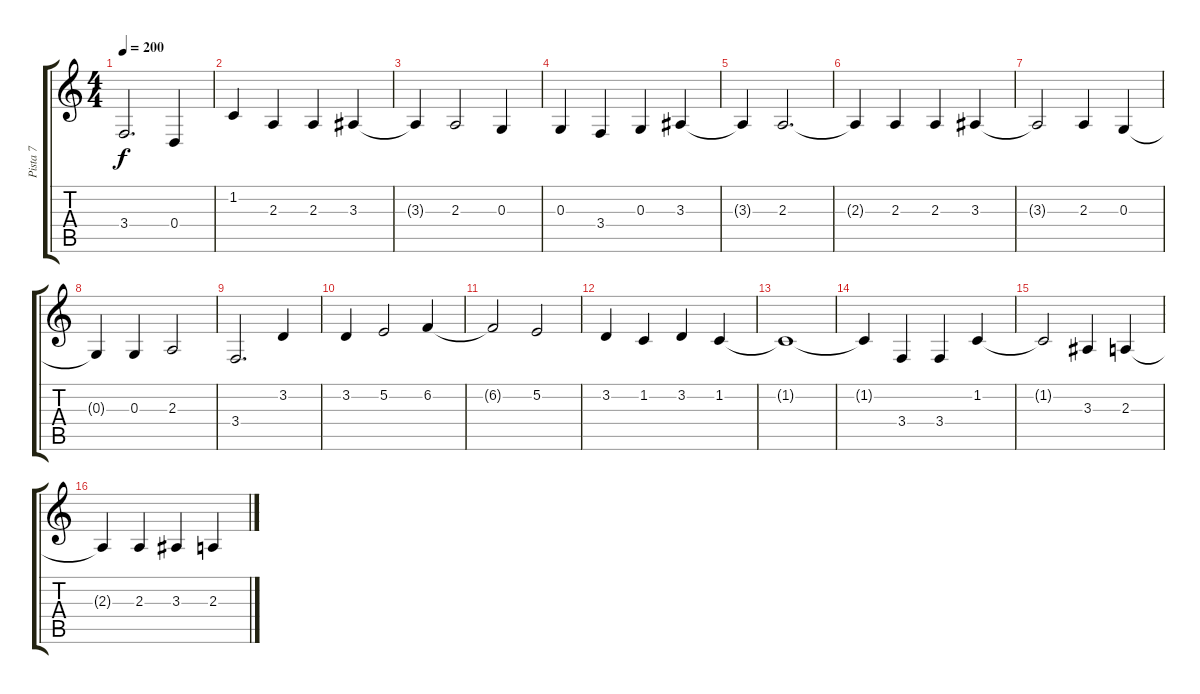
\track ("Pista 7" "Pista 7") {instrument electricgrandpiano}
\staff {score tabs}
\tuning (E4 B3 G3 D3 A2 E2) {hide}
\ts (4 4)
\tempo 200
\clef g2
\ks c
3.4.2{d dy f} 0.4.4 |
1.2.4 2.3.4 2.3.4 3.3.4 |
3.3{t}.4 2.3.2 0.3.4 |
0.3.4 3.4.4 0.3.4 3.3.4 |
3.3{t}.4 2.3.2{d} |
2.3{t}.4 2.3.4 2.3.4 3.3.4 |
3.3{t}.2 2.3.4 0.3.4 |
0.3{t}.4 0.3.4 2.3.2 |
3.4.2{d} 3.2.4 |
3.2.4 5.2.2 6.2.4 |
6.2{t}.2 5.2.2 |
3.2.4 1.2.4 3.2.4 1.2.4 |
1.2{t}.1 |
1.2{t}.4 3.4.4 3.4.4 1.2.4 |
1.2{t}.2 3.3.4 2.3.4 |
2.3{t}.4 2.3.4 3.3.4 2.3.4
